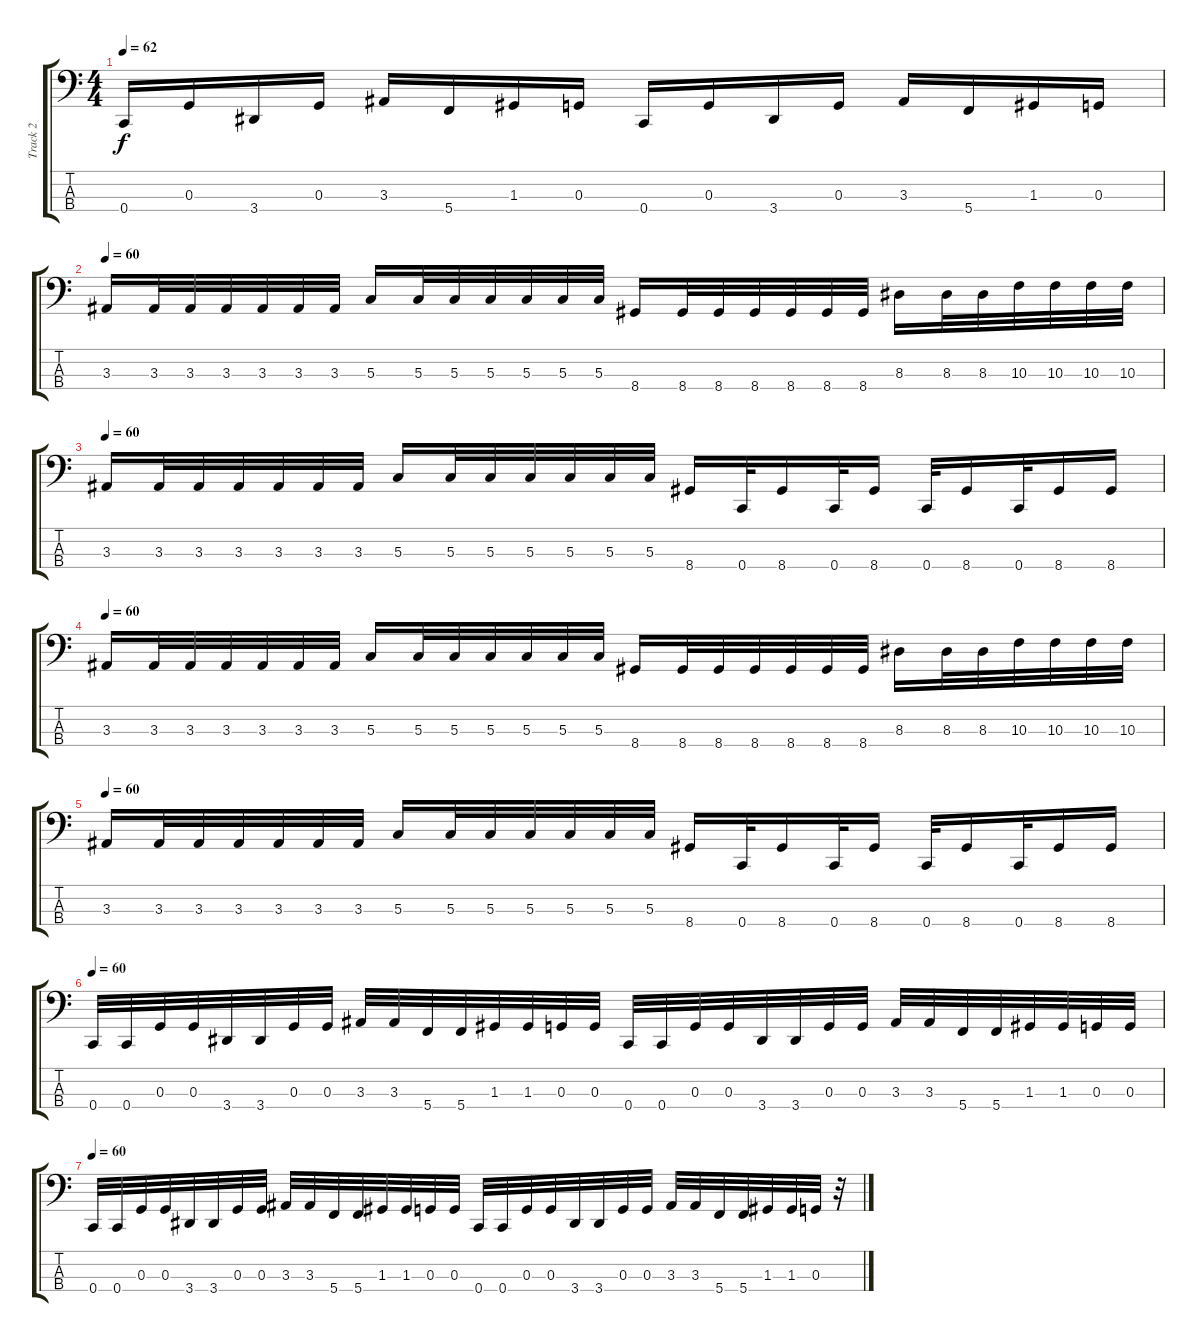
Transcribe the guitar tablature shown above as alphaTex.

\track ("Track 2" "Track 2") {instrument electricbasspick}
\staff {score tabs}
\tuning (F2 C2 G1 C1) {hide}
\ts (4 4)
\tempo 62
\clef f4
\ks c
0.4.16{dy f} 0.3.16 3.4.16 0.3.16 3.3.16 5.4.16 1.3.16 0.3.16 0.4.16 0.3.16 3.4.16 0.3.16 3.3.16 5.4.16 1.3.16 0.3.16 |
\tempo 60
3.3.16 3.3.32 3.3.32 3.3.32 3.3.32 3.3.32 3.3.32 5.3.16 5.3.32 5.3.32 5.3.32 5.3.32 5.3.32 5.3.32 8.4.16 8.4.32 8.4.32 8.4.32 8.4.32 8.4.32 8.4.32 8.3.16 8.3.32 8.3.32 10.3.32 10.3.32 10.3.32 10.3.32 |
\tempo 60
3.3.16 3.3.32 3.3.32 3.3.32 3.3.32 3.3.32 3.3.32 5.3.16 5.3.32 5.3.32 5.3.32 5.3.32 5.3.32 5.3.32 8.4.16 0.4.32 8.4.16 0.4.32 8.4.16 0.4.32 8.4.16 0.4.32 8.4.16 8.4.16 |
\tempo 60
3.3.16 3.3.32 3.3.32 3.3.32 3.3.32 3.3.32 3.3.32 5.3.16 5.3.32 5.3.32 5.3.32 5.3.32 5.3.32 5.3.32 8.4.16 8.4.32 8.4.32 8.4.32 8.4.32 8.4.32 8.4.32 8.3.16 8.3.32 8.3.32 10.3.32 10.3.32 10.3.32 10.3.32 |
\tempo 60
3.3.16 3.3.32 3.3.32 3.3.32 3.3.32 3.3.32 3.3.32 5.3.16 5.3.32 5.3.32 5.3.32 5.3.32 5.3.32 5.3.32 8.4.16 0.4.32 8.4.16 0.4.32 8.4.16 0.4.32 8.4.16 0.4.32 8.4.16 8.4.16 |
\tempo 60
0.4.32 0.4.32 0.3.32 0.3.32 3.4.32 3.4.32 0.3.32 0.3.32 3.3.32 3.3.32 5.4.32 5.4.32 1.3.32 1.3.32 0.3.32 0.3.32 0.4.32 0.4.32 0.3.32 0.3.32 3.4.32 3.4.32 0.3.32 0.3.32 3.3.32 3.3.32 5.4.32 5.4.32 1.3.32 1.3.32 0.3.32 0.3.32 |
\tempo 60
0.4.32 0.4.32 0.3.32 0.3.32 3.4.32 3.4.32 0.3.32 0.3.32 3.3.32 3.3.32 5.4.32 5.4.32 1.3.32 1.3.32 0.3.32 0.3.32 0.4.32 0.4.32 0.3.32 0.3.32 3.4.32 3.4.32 0.3.32 0.3.32 3.3.32 3.3.32 5.4.32 5.4.32 1.3.32 1.3.32 0.3.32 r.32
